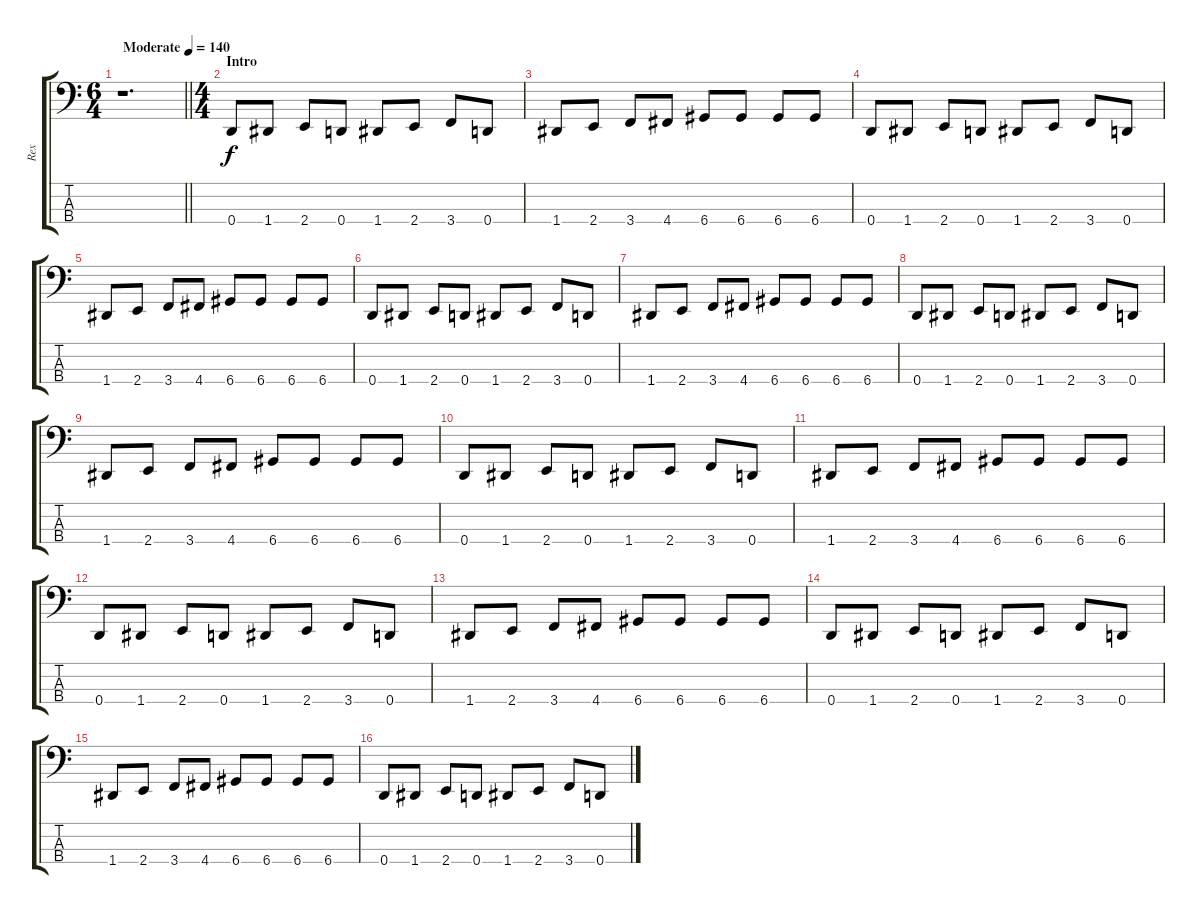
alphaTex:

\track ("Rex" "Rex") {instrument electricbassfinger}
\staff {score tabs}
\tuning (G2 D2 A1 D1) {hide}
\ts (6 4)
\tempo (140 "Moderate")
\clef f4
\barLineRight lightlight
\ks c
r.1{d dy f instrument electricbassfinger} |
\ts (4 4)
\section ("" "Intro")
0.4.8 1.4.8 2.4.8 0.4.8 1.4.8 2.4.8 3.4.8 0.4.8 |
1.4.8 2.4.8 3.4.8 4.4.8 6.4.8 6.4.8 6.4.8 6.4.8 |
0.4.8 1.4.8 2.4.8 0.4.8 1.4.8 2.4.8 3.4.8 0.4.8 |
1.4.8 2.4.8 3.4.8 4.4.8 6.4.8 6.4.8 6.4.8 6.4.8 |
0.4.8 1.4.8 2.4.8 0.4.8 1.4.8 2.4.8 3.4.8 0.4.8 |
1.4.8 2.4.8 3.4.8 4.4.8 6.4.8 6.4.8 6.4.8 6.4.8 |
0.4.8 1.4.8 2.4.8 0.4.8 1.4.8 2.4.8 3.4.8 0.4.8 |
1.4.8 2.4.8 3.4.8 4.4.8 6.4.8 6.4.8 6.4.8 6.4.8 |
0.4.8 1.4.8 2.4.8 0.4.8 1.4.8 2.4.8 3.4.8 0.4.8 |
1.4.8 2.4.8 3.4.8 4.4.8 6.4.8 6.4.8 6.4.8 6.4.8 |
0.4.8 1.4.8 2.4.8 0.4.8 1.4.8 2.4.8 3.4.8 0.4.8 |
1.4.8 2.4.8 3.4.8 4.4.8 6.4.8 6.4.8 6.4.8 6.4.8 |
0.4.8 1.4.8 2.4.8 0.4.8 1.4.8 2.4.8 3.4.8 0.4.8 |
1.4.8 2.4.8 3.4.8 4.4.8 6.4.8 6.4.8 6.4.8 6.4.8 |
0.4.8 1.4.8 2.4.8 0.4.8 1.4.8 2.4.8 3.4.8 0.4.8
